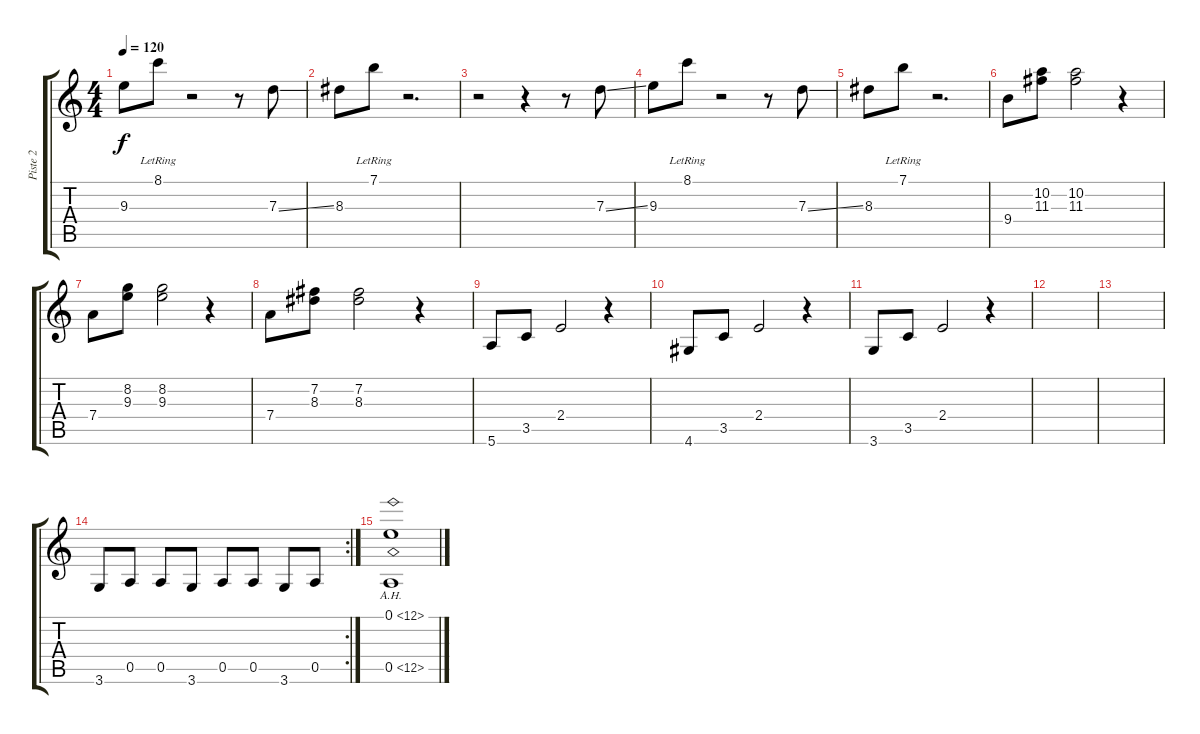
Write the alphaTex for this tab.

\track ("Piste 2" "Piste 2") {instrument electricguitarjazz}
\staff {score tabs}
\tuning (E4 B3 G3 D3 A2 E2) {hide}
\ts (4 4)
\tempo 120
\clef g2
\ks c
9.3.8{dy f} 8.1{lr}.8 r.2 r.8 7.3{ss}.8 |
8.3.8 7.1{lr}.8 r.2{d} |
r.2 r.4 r.8 7.3{ss}.8 |
9.3.8 8.1{lr}.8 r.2 r.8 7.3{ss}.8 |
8.3.8 7.1{lr}.8 r.2{d} |
9.4.8 (10.2 11.3).8 (10.2 11.3).2 r.4 |
7.4.8 (8.2 9.3).8 (8.2 9.3).2 r.4 |
7.4.8 (7.2 8.3).8 (7.2 8.3).2 r.4 |
5.6.8 3.5.8 2.4.2 r.4 |
4.6.8 3.5.8 2.4.2 r.4 |
3.6.8 3.5.8 2.4.2 r.4 |
|
|
\rc 2
3.6.8 0.5.8 0.5.8 3.6.8 0.5.8 0.5.8 3.6.8 0.5.8 |
(0.1{ah 12} 0.5{ah 12}).1
